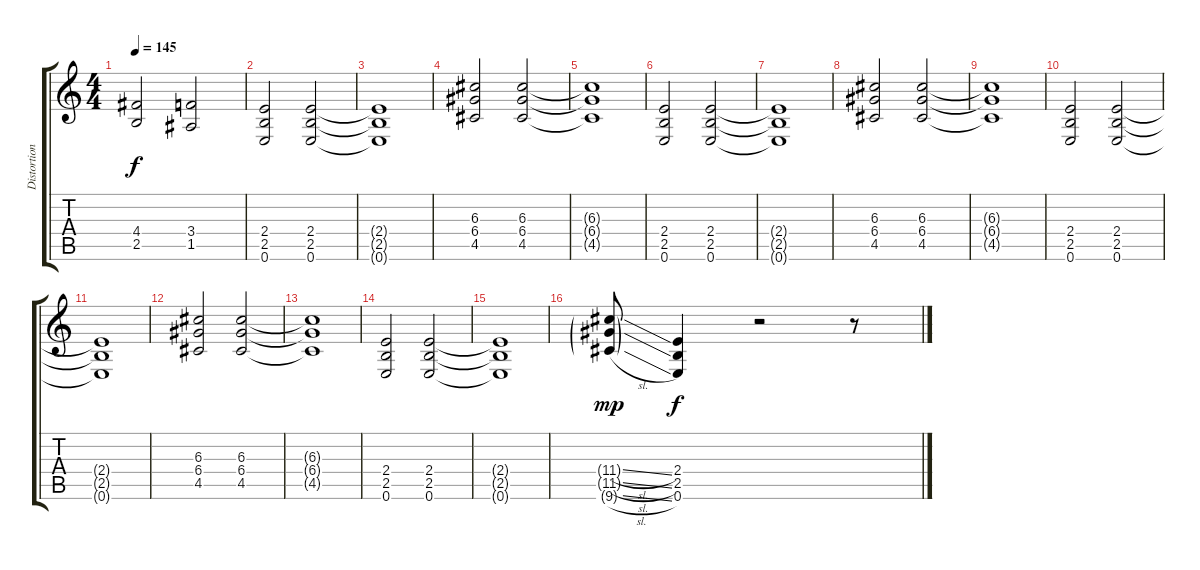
\track ("Distortion guitar" "Distortion") {instrument distortionguitar}
\staff {score tabs}
\tuning (E4 B3 G3 D3 A2 E2) {hide}
\ts (4 4)
\tempo 145
\clef g2
\ks c
(4.4 2.5).2{dy f} (3.4 1.5).2 |
(2.4 2.5 0.6).2 (2.4 2.5 0.6).2 |
(2.4{t} 2.5{t} 0.6{t}).1 |
(6.3 6.4 4.5).2 (6.3 6.4 4.5).2 |
(6.3{t} 6.4{t} 4.5{t}).1 |
(2.4 2.5 0.6).2 (2.4 2.5 0.6).2 |
(2.4{t} 2.5{t} 0.6{t}).1 |
(6.3 6.4 4.5).2 (6.3 6.4 4.5).2 |
(6.3{t} 6.4{t} 4.5{t}).1 |
(2.4 2.5 0.6).2 (2.4 2.5 0.6).2 |
(2.4{t} 2.5{t} 0.6{t}).1 |
(6.3 6.4 4.5).2 (6.3 6.4 4.5).2 |
(6.3{t} 6.4{t} 4.5{t}).1 |
(2.4 2.5 0.6).2 (2.4 2.5 0.6).2 |
(2.4{t} 2.5{t} 0.6{t}).1 |
(11.4{sl g} 11.5{sl g} 9.6{sl g}).8{dy mp} (2.4 2.5 0.6).4{dy f} r.2 r.8
